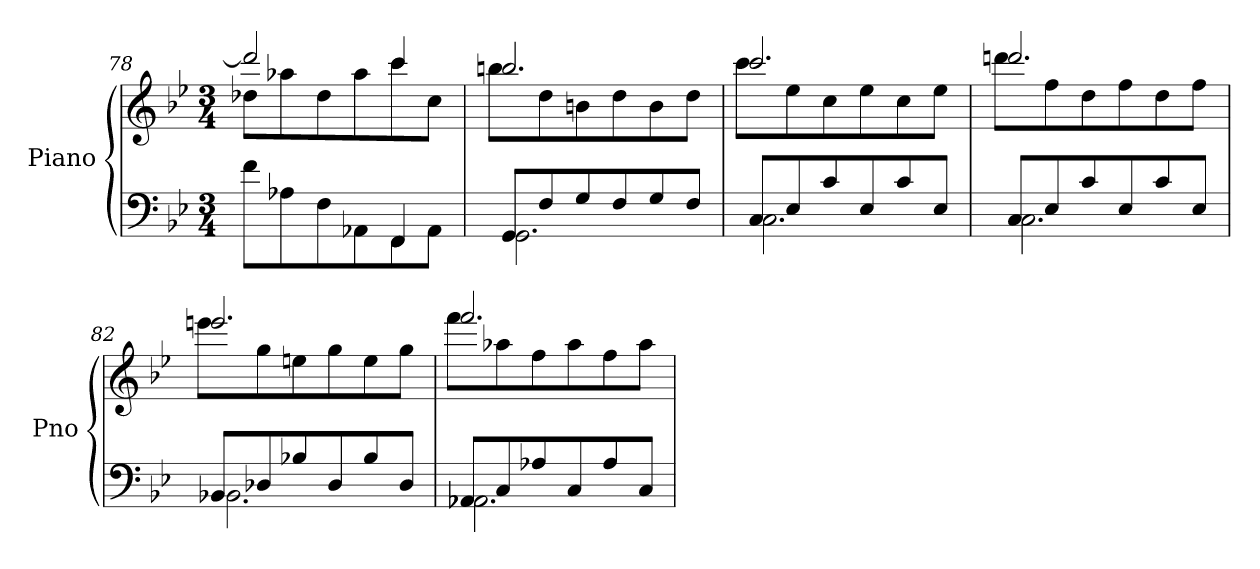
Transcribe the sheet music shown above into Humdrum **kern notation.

**kern	**kern
*part1	*part1
*staff2	*staff1
*I"Piano	*
*I'Pno	*
*clefF4	*clefG2
*k[b-e-]	*k[b-e-]
*B-:	*B-:
*M3/4	*M3/4
=78	=78
*^	*^
8f\L	2ryy	2ddd-/]	8dd-X\L
8A-X\	.	.	8aa-X\
8F\	.	.	8dd-\
8AA-X\	.	.	8aa-\
8FF\	4FF/	4ccc/	8ccc\
8AA-\J	.	.	8cc\J
=79	=79	=79	=79
8GG/L	2.GG\	2.bbn/	8bb\L
8F/	.	.	8dd\
8G/	.	.	8bn\
8F/	.	.	8dd\
8G/	.	.	8b\
8F/J	.	.	8dd\J
=80	=80	=80	=80
8C/L	2.C\	2.ccc/	8ccc\L
8E-/	.	.	8ee-\
8c/	.	.	8cc\
8E-/	.	.	8ee-\
8c/	.	.	8cc\
8E-/J	.	.	8ee-\J
=81	=81	=81	=81
8C/L	2.C\	2.dddn/	8ddd\L
8E-/	.	.	8ff\
8c/	.	.	8dd\
8E-/	.	.	8ff\
8c/	.	.	8dd\
8E-/J	.	.	8ff\J
!!LO:LB:g=z	!!
=82	=82	=82	=82
8BB-X/L	2.BB-\	2.eeen/	8eee\L
8D-X/	.	.	8gg\
8B-X/	.	.	8een\
8D-/	.	.	8gg\
8B-/	.	.	8ee\
8D-/J	.	.	8gg\J
=83	=83	=83	=83
8AA-X/L	2.AA-\	2.fff/	8fff\L
8C/	.	.	8aa-X\
8A-X/	.	.	8ff\
8C/	.	.	8aa-\
8A-/	.	.	8ff\
8C/J	.	.	8aa-\J
*v	*v	*	*
*	*v	*v
=	=
*-	*-
